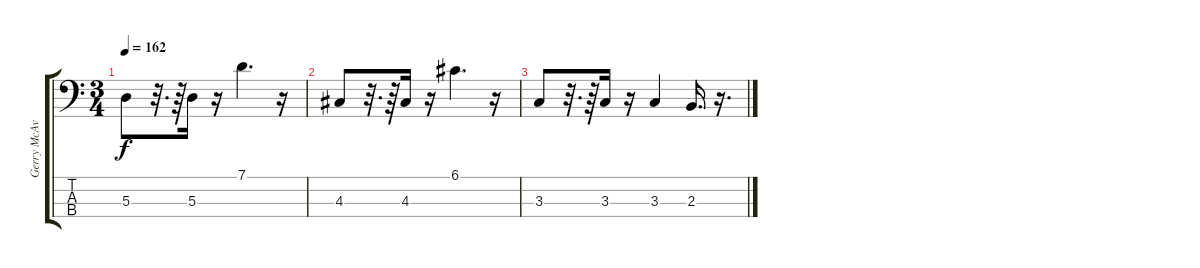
\track ("Gerry McAvoy" "Gerry McAv") {instrument electricbassfinger}
\staff {score tabs}
\tuning (G2 D2 A1 E1) {hide}
\ts (3 4)
\tempo 162
\clef f4
\ks c
5.3.8{dy f} r.32{d} r.64 5.3.16 r.16 7.1.4{d} r.16 |
4.3.8 r.32{d} r.64 4.3.16 r.16 6.1.4{d} r.16 |
3.3.8 r.32{d} r.64 3.3.16 r.16 3.3.4 2.3.16{d} r.16{d}
